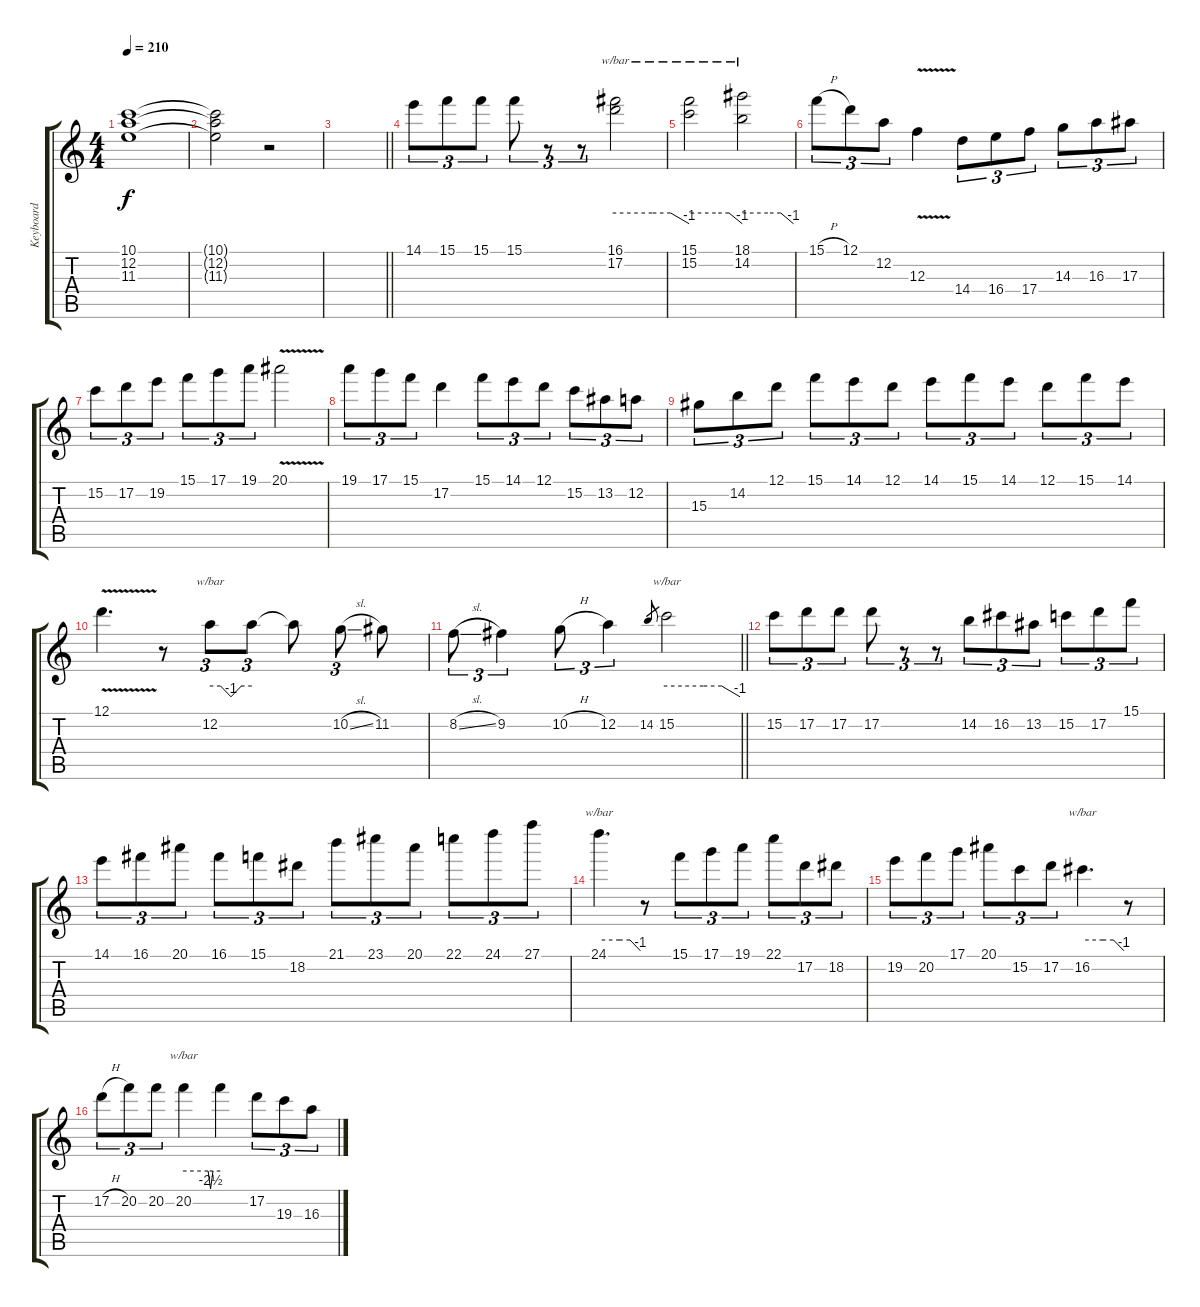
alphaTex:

\track ("Keyboard" "Keyboard") {instrument acousticguitarsteel}
\staff {score tabs}
\tuning (D4 A3 F3 C3 G2 D2) {hide}
\ts (4 4)
\tempo 210
\clef g2
\ks c
(10.1 12.2 11.3).1{dy f} |
(10.1{t} 12.2{t} 11.3{t}).2 r.2 |
\barLineRight lightlight
|
14.1.8{tu (3 2) balance 14 instrument lead2sawtooth} 15.1.8{tu (3 2)} 15.1.8{tu (3 2)} 15.1.8{tu (3 2)} r.8{tu (3 2)} r.8{tu (3 2)} (16.1 17.2).2{tbe (custom default 0 0 30 0 45 0 60 -4)} |
(15.1 15.2).2{tbe (custom default 0 0 30 0 45 0 60 -4)} (18.1 14.2).2{tbe (custom default 0 0 30 0 45 0 60 -4)} |
15.1{h}.8{tu (3 2)} 12.1.8{tu (3 2)} 12.2.8{tu (3 2)} 12.3{v}.4 14.4.8{tu (3 2)} 16.4.8{tu (3 2)} 17.4.8{tu (3 2)} 14.3.8{tu (3 2)} 16.3.8{tu (3 2)} 17.3.8{tu (3 2)} |
15.2.8{tu (3 2)} 17.2.8{tu (3 2)} 19.2.8{tu (3 2)} 15.1.8{tu (3 2)} 17.1.8{tu (3 2)} 19.1.8{tu (3 2)} 20.1{v}.2 |
19.1.8{tu (3 2)} 17.1.8{tu (3 2)} 15.1.8{tu (3 2)} 17.2.4 15.1.8{tu (3 2)} 14.1.8{tu (3 2)} 12.1.8{tu (3 2)} 15.2.8{tu (3 2)} 13.2.8{tu (3 2)} 12.2.8{tu (3 2)} |
15.3.8{tu (3 2)} 14.2.8{tu (3 2)} 12.1.8{tu (3 2)} 15.1.8{tu (3 2)} 14.1.8{tu (3 2)} 12.1.8{tu (3 2)} 14.1.8{tu (3 2)} 15.1.8{tu (3 2)} 14.1.8{tu (3 2)} 12.1.8{tu (3 2)} 15.1.8{tu (3 2)} 14.1.8{tu (3 2)} |
12.1{v}.4{d} r.8 12.2.8{tu (3 2) tbe (custom default 0 0 15 0 30 -4 45 0 60 0)} 12.2{t}.8{tu (3 2)} 12.2{t}.8 10.2{sl}.8{tu (3 2)} 11.2.8 |
\barLineRight lightlight
8.2{sl}.8{tu (3 2)} 9.2.4{tu (3 2)} 10.2{h}.8{tu (3 2)} 12.2.4{tu (3 2)} 14.2.8{gr} 15.2.2{tbe (custom default 0 0 30 0 45 0 60 -4)} |
15.2.8{tu (3 2) volume 13} 17.2.8{tu (3 2)} 17.2.8{tu (3 2)} 17.2.8{tu (3 2)} r.8{tu (3 2)} r.8{tu (3 2)} 14.2.8{tu (3 2)} 16.2.8{tu (3 2)} 13.2.8{tu (3 2)} 15.2.8{tu (3 2)} 17.2.8{tu (3 2)} 15.1.8{tu (3 2)} |
14.1.8{tu (3 2)} 16.1.8{tu (3 2)} 20.1.8{tu (3 2)} 16.1.8{tu (3 2)} 15.1.8{tu (3 2)} 18.2.8{tu (3 2)} 21.1.8{tu (3 2)} 23.1.8{tu (3 2)} 20.1.8{tu (3 2)} 22.1.8{tu (3 2)} 24.1.8{tu (3 2)} 27.1.8{tu (3 2)} |
24.1.4{d tbe (custom default 0 0 30 0 45 0 60 -4)} r.8 15.1.8{tu (3 2)} 17.1.8{tu (3 2)} 19.1.8{tu (3 2)} 22.1.8{tu (3 2)} 17.2.8{tu (3 2)} 18.2.8{tu (3 2)} |
19.2.8{tu (3 2)} 20.2.8{tu (3 2)} 17.1.8{tu (3 2)} 20.1.8{tu (3 2)} 15.2.8{tu (3 2)} 17.2.8{tu (3 2)} 16.2.4{d tbe (custom default 0 0 30 0 45 0 60 -4)} r.8 |
17.2{h}.8{tu (3 2)} 20.2.8{tu (3 2)} 20.2.8{tu (3 2)} 20.2.4{tbe (custom default 0 0 40 0 44 -10 48 0 60 0)} 20.2{t}.4 17.2.8{tu (3 2)} 19.3.8{tu (3 2)} 16.3.8{tu (3 2)}
